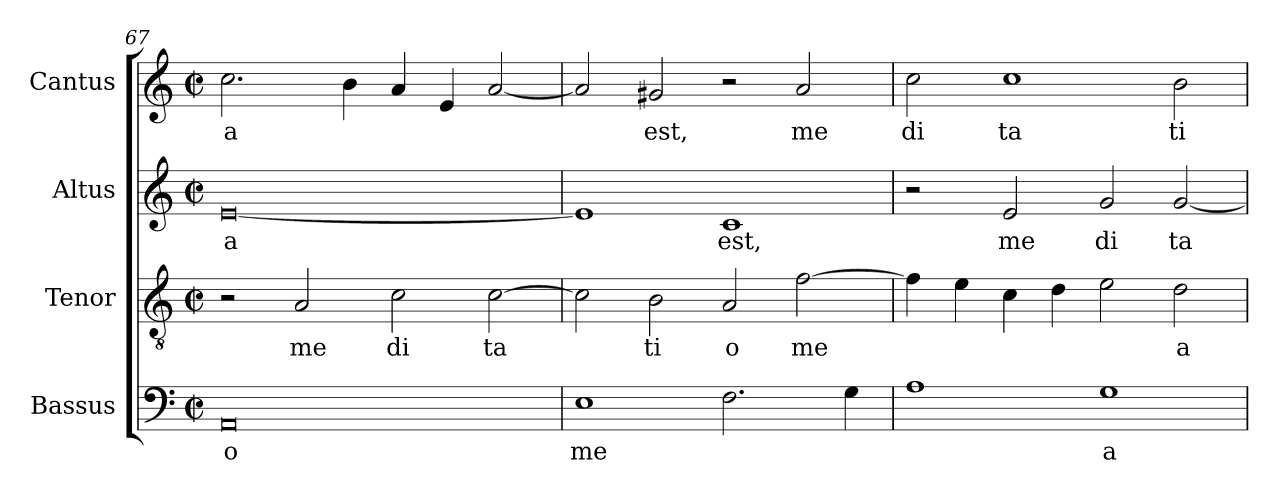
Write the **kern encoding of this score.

**kern	**text	**kern	**text	**kern	**text	**kern	**text
*part4	*part4	*part3	*part3	*part2	*part2	*part1	*part1
*staff4	*staff4	*staff3	*staff3	*staff2	*staff2	*staff1	*staff1
*I"Bassus	*	*I"Tenor	*	*I"Altus	*	*I"Cantus	*
*clefF4	*	*clefGv2	*	*clefG2	*	*clefG2	*
*k[]	*	*k[]	*	*k[]	*	*k[]	*
*C:	*	*C:	*	*C:	*	*C:	*
*M2/2	*	*M2/2	*	*M2/2	*	*M2/2	*
*met(c|)	*	*met(c|)	*	*met(c|)	*	*met(c|)	*
=67	=67	=67	=67	=67	=67	=67	=67
!	!LO:LY:b:cj	!	!	!	!LO:LY:b:cj	!	!LO:LY:b:cj
0AA	-o	2r	.	[<0e	a	2.cc\	a
!	!	!	!LO:LY:b:cj	!	!	!	!
.	.	2A/	me	.	.	.	.
!	!	!	!	!	!	!	!LO:LY:b:cj
.	.	.	.	.	.	4b\	.
!	!	!	!LO:LY:b:cj	!	!	!	!LO:LY:b:cj
.	.	2c\	di	.	.	4a/	.
!	!	!	!	!	!	!	!LO:LY:b:cj
.	.	.	.	.	.	4e/	.
!	!	!	!LO:LY:b:cj	!	!	!	!LO:LY:b:cj
.	.	[>2c\	ta	.	.	[<2a/	.
=68	=68	=68	=68	=68	=68	=68	=68
!	!LO:LY:b:cj	!	!LO:LY:b:cj	!	!LO:LY:b:cj	!	!LO:LY:b:cj
1E	me-	2c\]	.	1e]	.	2a/]	.
!	!	!	!LO:LY:b:cj	!	!	!	!LO:LY:b:cj
.	.	2B\	ti	.	.	2g#X/	est,
!	!LO:LY:b:cj	!	!LO:LY:b:cj	!	!LO:LY:b:cj	!	!
2.F\	--	2A/	o	1c	est,	2r	.
!	!	!	!LO:LY:b:cj	!	!	!	!LO:LY:b:cj
.	.	[>2f\	me	.	.	2a/	me
!	!LO:LY:b:cj	!	!	!	!	!	!
4G\	--	.	.	.	.	.	.
=69	=69	=69	=69	=69	=69	=69	=69
!	!LO:LY:b:cj	!	!LO:LY:b:cj	!	!	!	!LO:LY:b:cj
1A	--	4f\]	.	2r	.	2cc\	di
!	!	!	!LO:LY:b:cj	!	!	!	!
.	.	4e\	.	.	.	.	.
!	!	!	!LO:LY:b:cj	!	!LO:LY:b:cj	!	!LO:LY:b:cj
.	.	4c\	.	2e/	me	1cc	ta
!	!	!	!LO:LY:b:cj	!	!	!	!
.	.	4d\	.	.	.	.	.
!	!LO:LY:b:cj	!	!LO:LY:b:cj	!	!LO:LY:b:cj	!	!
1G	-a	2e\	.	2g/	di	.	.
!	!	!	!LO:LY:b:cj	!	!LO:LY:b:cj	!	!LO:LY:b:cj
.	.	2d\	a	[<2g/	ta	2b\	ti
=	=	=	=	=	=	=	=
*-	*-	*-	*-	*-	*-	*-	*-
